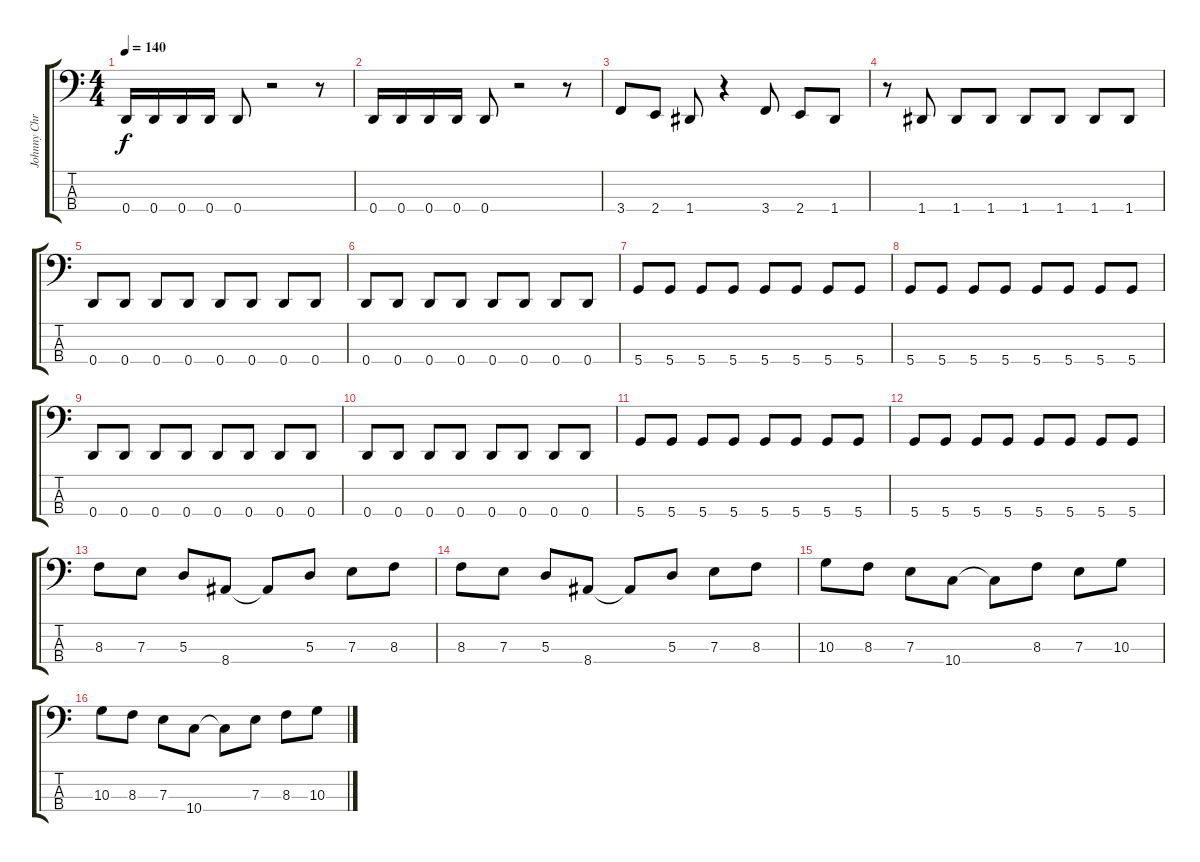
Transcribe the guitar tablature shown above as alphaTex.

\track ("Johnny Christ" "Johnny Chr") {instrument electricbasspick}
\staff {score tabs}
\tuning (G2 D2 A1 D1) {hide}
\ts (4 4)
\tempo 140
\clef f4
\ks c
0.4.16{dy f} 0.4.16 0.4.16 0.4.16 0.4.8 r.2 r.8 |
0.4.16 0.4.16 0.4.16 0.4.16 0.4.8 r.2 r.8 |
3.4.8 2.4.8 1.4.8 r.4 3.4.8 2.4.8 1.4.8 |
r.8 1.4.8 1.4.8 1.4.8 1.4.8 1.4.8 1.4.8 1.4.8 |
0.4.8 0.4.8 0.4.8 0.4.8 0.4.8 0.4.8 0.4.8 0.4.8 |
0.4.8 0.4.8 0.4.8 0.4.8 0.4.8 0.4.8 0.4.8 0.4.8 |
5.4.8 5.4.8 5.4.8 5.4.8 5.4.8 5.4.8 5.4.8 5.4.8 |
5.4.8 5.4.8 5.4.8 5.4.8 5.4.8 5.4.8 5.4.8 5.4.8 |
0.4.8 0.4.8 0.4.8 0.4.8 0.4.8 0.4.8 0.4.8 0.4.8 |
0.4.8 0.4.8 0.4.8 0.4.8 0.4.8 0.4.8 0.4.8 0.4.8 |
5.4.8 5.4.8 5.4.8 5.4.8 5.4.8 5.4.8 5.4.8 5.4.8 |
5.4.8 5.4.8 5.4.8 5.4.8 5.4.8 5.4.8 5.4.8 5.4.8 |
8.3.8 7.3.8 5.3.8 8.4.8 8.4{t}.8 5.3.8 7.3.8 8.3.8 |
8.3.8 7.3.8 5.3.8 8.4.8 8.4{t}.8 5.3.8 7.3.8 8.3.8 |
10.3.8 8.3.8 7.3.8 10.4.8 10.4{t}.8 8.3.8 7.3.8 10.3.8 |
10.3.8 8.3.8 7.3.8 10.4.8 10.4{t}.8 7.3.8 8.3.8 10.3.8
